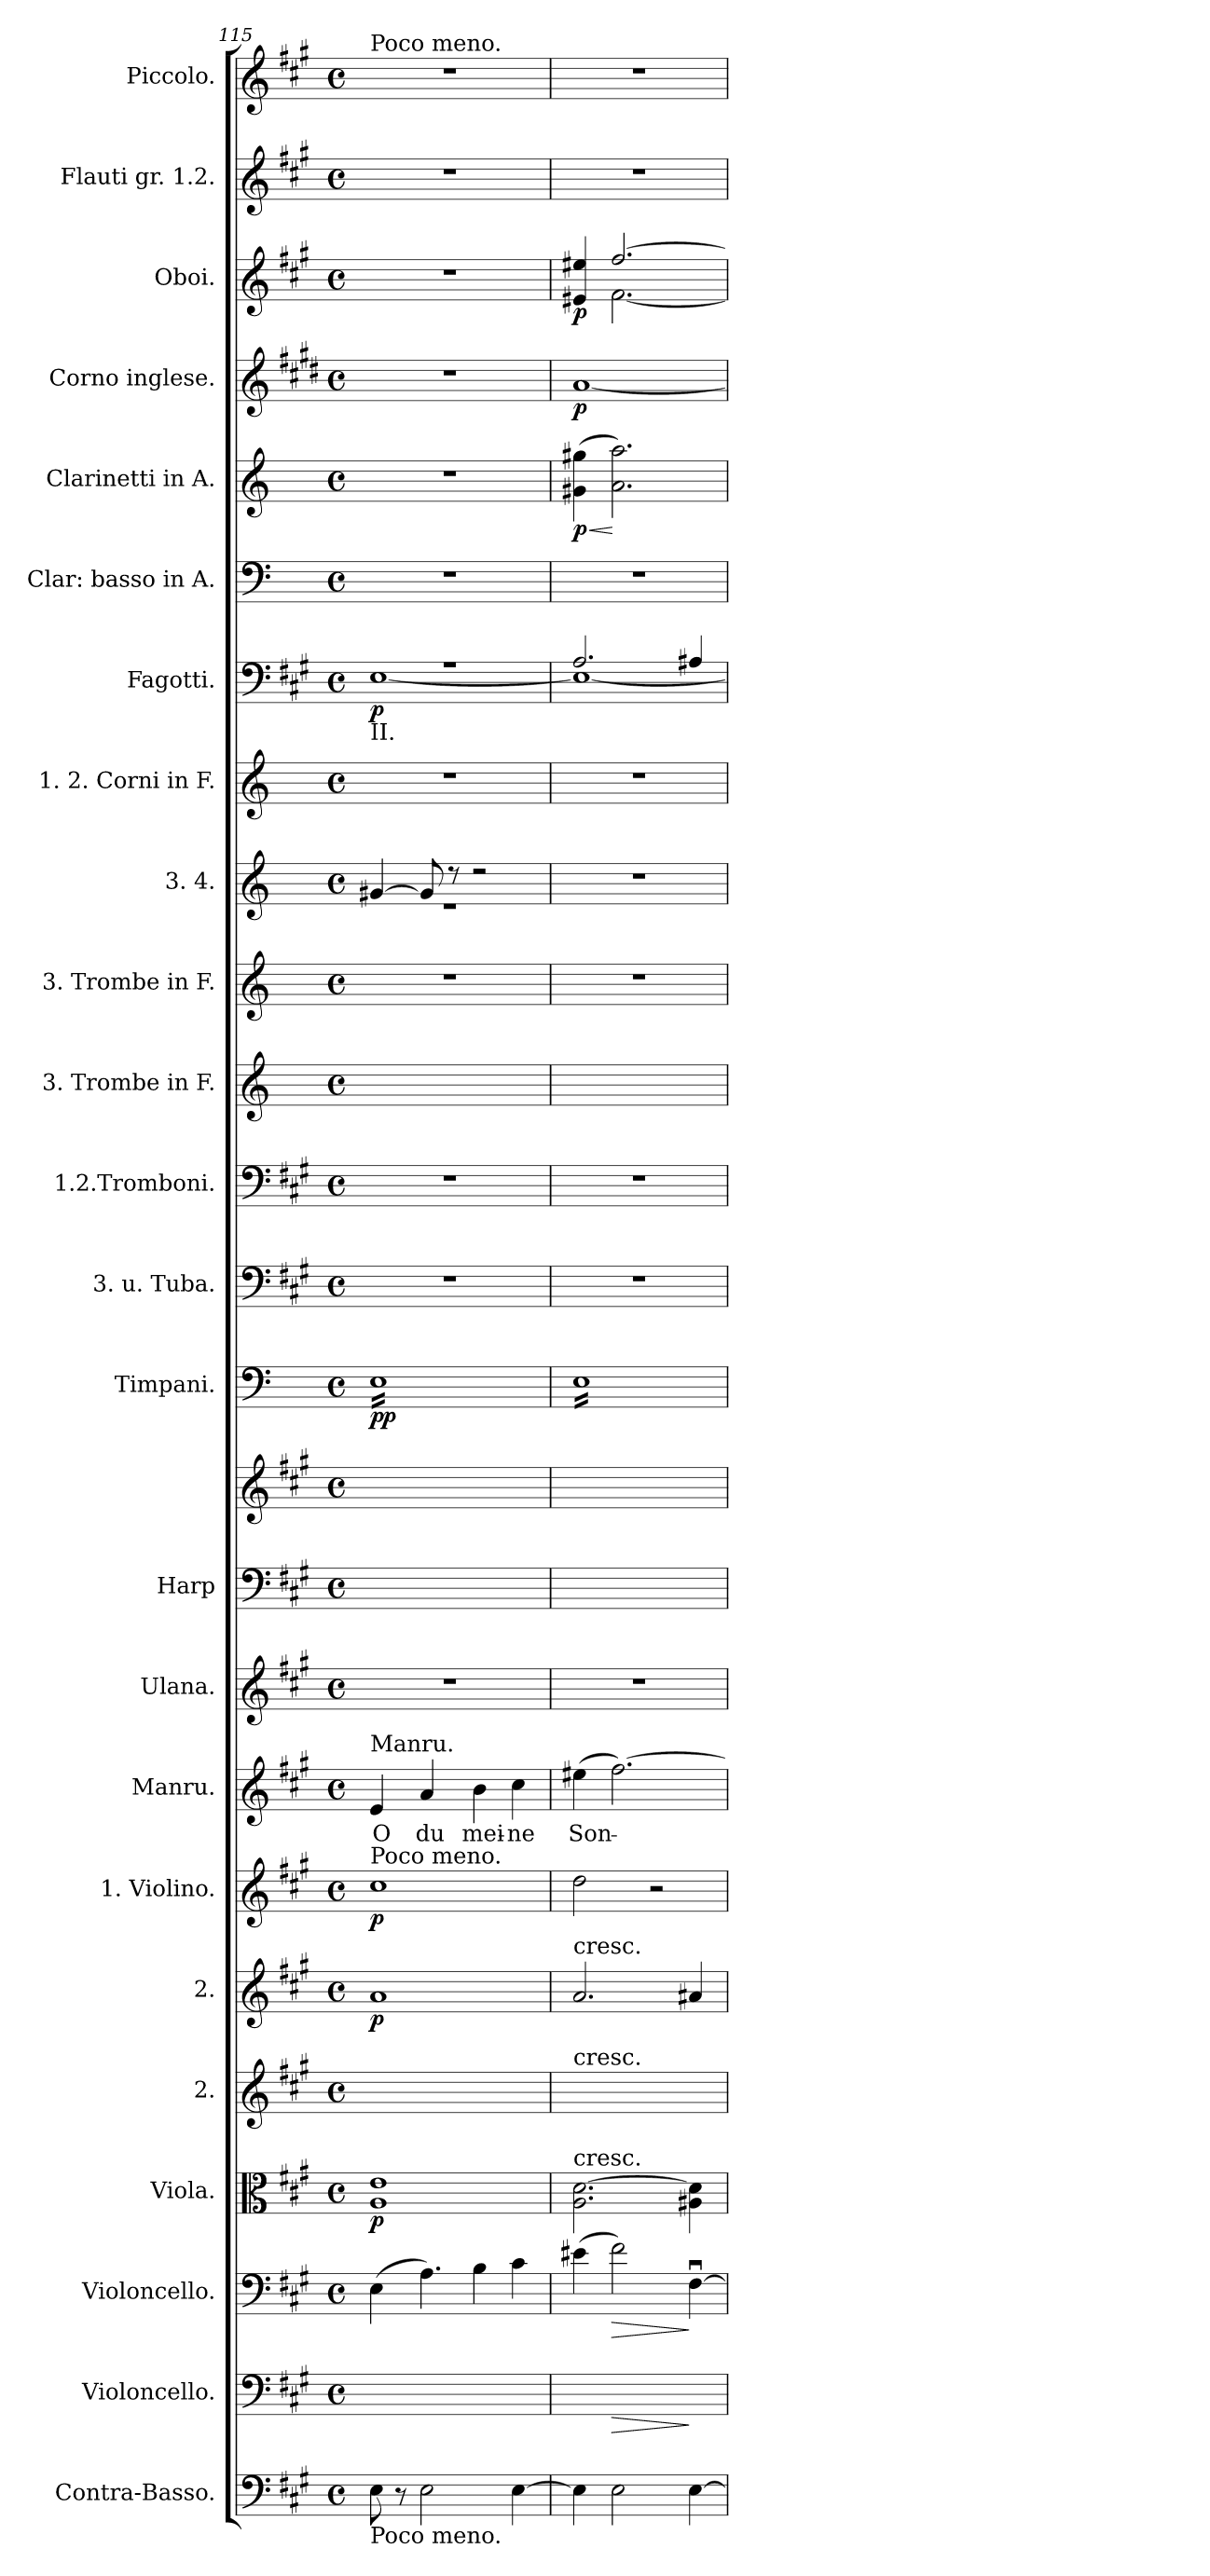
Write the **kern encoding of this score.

**kern	**kern	**dynam	**kern	**dynam	**kern	**dynam	**kern	**kern	**dynam	**kern	**dynam	**kern	**text	**kern	**kern	**kern	**kern	**dynam	**kern	**kern	**kern	**kern	**kern	**kern	**kern	**dynam	**kern	**kern	**dynam	**kern	**dynam	**kern	**dynam	**kern	**kern
*part24	*part23	*part23	*part22	*part22	*part21	*part21	*part20	*part19	*part19	*part18	*part18	*part17	*part17	*part16	*part15	*part15	*part14	*part14	*part13	*part12	*part11	*part10	*part9	*part8	*part7	*part7	*part6	*part5	*part5	*part4	*part4	*part3	*part3	*part2	*part1
*staff25	*staff24	*staff24	*staff23	*staff23	*staff22	*staff22	*staff21	*staff20	*staff20	*staff19	*staff19	*staff18	*staff18	*staff17	*staff16	*staff15	*staff14	*staff14	*staff13	*staff12	*staff11	*staff10	*staff9	*staff8	*staff7	*staff7	*staff6	*staff5	*staff5	*staff4	*staff4	*staff3	*staff3	*staff2	*staff1
*I"Contra-Basso.	*I"Violoncello.	*	*I"Violoncello.	*	*I"Viola.	*	*I"2.	*I"2.	*	*I"1. Violino.	*	*I"Manru.	*	*I"Ulana.	*I"Harp	*	*I"Timpani.	*	*I"3. u. Tuba.	*I"1.2.Tromboni.	*I"3. Trombe in F.	*I"3. Trombe in F.	*I"3. 4.	*I"1. 2. Corni in F.	*I"Fagotti.	*	*I"Clar: basso in A.	*I"Clarinetti in A.	*	*I"Corno inglese.	*	*I"Oboi.	*	*I"Flauti gr. 1.2.	*I"Piccolo.
*I'C.-B.	*	*	*	*	*I'Vl.	*	*	*	*	*I'1. Viol.	*	*	*	*	*	*	*I'Timp.	*	*I'3. u. Tub.	*I'1.2. Tromb.	*	*I'Trombe.	*	*I'1. 2. Corni.	*I'Fag.	*	*I'basso.	*I'1.2. Clar. A.	*	*I'Cor.ingl.	*	*I'Ob.	*	*I'Fl.	*
*clefF4	*clefF4	*	*clefF4	*	*clefC3	*	*clefG2	*clefG2	*	*clefG2	*	*clefG2	*	*clefG2	*clefF4	*clefG2	*clefF4	*	*clefF4	*clefF4	*clefG2	*clefG2	*clefG2	*clefG2	*clefF4	*	*clefF4	*clefG2	*	*clefG2	*	*clefG2	*	*clefG2	*clefG2
*	*	*	*	*	*	*	*	*	*	*	*	*ITrd8c12	*	*	*	*	*	*	*	*	*ITrd-3c-5	*ITrd-3c-5	*ITrd4c7	*ITrd4c7	*	*	*ITrd2c3	*ITrd2c3	*	*ITrd4c7	*	*	*	*	*
*k[f#c#g#]	*k[f#c#g#]	*	*k[f#c#g#]	*	*k[f#c#g#]	*	*k[f#c#g#]	*k[f#c#g#]	*	*k[f#c#g#]	*	*k[f#c#g#]	*	*k[f#c#g#]	*k[f#c#g#]	*k[f#c#g#]	*k[]	*	*k[f#c#g#]	*k[f#c#g#]	*k[b-]	*k[b-]	*k[b-]	*k[b-]	*k[f#c#g#]	*	*k[f#c#g#]	*k[f#c#g#]	*	*k[f#c#g#]	*	*k[f#c#g#]	*	*k[f#c#g#]	*k[f#c#g#]
*M4/4	*M4/4	*	*M4/4	*	*M4/4	*	*M4/4	*M4/4	*	*M4/4	*	*M4/4	*	*M4/4	*M4/4	*M4/4	*M4/4	*	*M4/4	*M4/4	*M4/4	*M4/4	*M4/4	*M4/4	*M4/4	*	*M4/4	*M4/4	*	*M4/4	*	*M4/4	*	*M4/4	*M4/4
*met(c)	*met(c)	*	*met(c)	*	*met(c)	*	*met(c)	*met(c)	*	*met(c)	*	*met(c)	*	*met(c)	*met(c)	*met(c)	*met(c)	*	*met(c)	*met(c)	*met(c)	*met(c)	*met(c)	*met(c)	*met(c)	*	*met(c)	*met(c)	*	*met(c)	*	*met(c)	*	*met(c)	*met(c)
=115	=115	=115	=115	=115	=115	=115	=115	=115	=115	=115	=115	=115	=115	=115	=115	=115	=115	=115	=115	=115	=115	=115	=115	=115	=115	=115	=115	=115	=115	=115	=115	=115	=115	=115	=115
*	*	*	*	*	*	*	*	*	*	*	*	*	*	*	*	*	*	*	*	*	*	*	*^	*	*^	*	*	*	*	*	*	*	*	*	*
!	!	!	!	!	!	!	!	!	!	!	!	!	!	!	!	!	!	!	!	!	!	!	!	!	!	!	!	!	!	!	!	!	!	!	!	!	!LO:TX:a:t=Poco meno.
!	!	!	!	!	!	!	!	!	!	!	!	!	!	!	!	!	!	!	!	!	!	!	!	!	!	!LO:TX:b:t=II.	!	!	!	!	!	!	!	!	!	!	!
!	!	!	!	!	!	!	!	!	!	!	!	!LO:TX:a:t=Manru.	!	!	!	!	!	!	!	!	!	!	!	!	!	!	!	!	!	!	!	!	!	!	!	!	!
!	!	!	!	!	!	!	!	!	!	!LO:TX:a:t=Poco meno.	!	!	!	!	!	!	!	!	!	!	!	!	!	!	!	!	!	!	!	!	!	!	!	!	!	!	!
!LO:TX:b:t=Poco meno.	!	!	!	!	!	!	!	!	!	!	!	!	!	!	!	!	!	!	!	!	!	!	!	!	!	!	!	!	!	!	!	!	!	!	!	!	!
*	*	*	*	*	*	*	*	*	*	*	*	*	*	*	*	*	*tremolo	*	*	*	*	*	*	*	*	*	*	*	*	*	*	*	*	*	*	*	*
8E\	(4E\yy	.	(4E\	.	1A 1e	p	1ayy	1a	p	1cc#	p	4E/	O	1r	1ryy	1ryy	16ELL	pp	1r	1r	1ryy	1r	[4c#X/	1re	1r	1rA	[1E	p	1r	1r	.	1r	.	1r	.	1r	1r
.	.	.	.	.	.	.	.	.	.	.	.	.	.	.	.	.	16E	.	.	.	.	.	.	.	.	.	.	.	.	.	.	.	.	.	.	.	.
8r	.	.	.	.	.	.	.	.	.	.	.	.	.	.	.	.	16E	.	.	.	.	.	.	.	.	.	.	.	.	.	.	.	.	.	.	.	.
.	.	.	.	.	.	.	.	.	.	.	.	.	.	.	.	.	16E	.	.	.	.	.	.	.	.	.	.	.	.	.	.	.	.	.	.	.	.
!	!LO:N:vis=4.	!	!LO:N:vis=4.	!	!	!	!	!	!	!	!	!	!	!	!	!	!	!	!	!	!	!	!	!	!	!	!	!	!	!	!	!	!	!	!	!	!
2E\	4A\yy)	.	4A\)	.	.	.	.	.	.	.	.	4A/	du	.	.	.	16E	.	.	.	.	.	8c#/]	.	.	.	.	.	.	.	.	.	.	.	.	.	.
.	.	.	.	.	.	.	.	.	.	.	.	.	.	.	.	.	16E	.	.	.	.	.	.	.	.	.	.	.	.	.	.	.	.	.	.	.	.
.	.	.	.	.	.	.	.	.	.	.	.	.	.	.	.	.	16E	.	.	.	.	.	8r	.	.	.	.	.	.	.	.	.	.	.	.	.	.
.	.	.	.	.	.	.	.	.	.	.	.	.	.	.	.	.	16E	.	.	.	.	.	.	.	.	.	.	.	.	.	.	.	.	.	.	.	.
.	4B\yy	.	4B\	.	.	.	.	.	.	.	.	4B\	mei-	.	.	.	16E	.	.	.	.	.	2r	.	.	.	.	.	.	.	.	.	.	.	.	.	.
.	.	.	.	.	.	.	.	.	.	.	.	.	.	.	.	.	16E	.	.	.	.	.	.	.	.	.	.	.	.	.	.	.	.	.	.	.	.
.	.	.	.	.	.	.	.	.	.	.	.	.	.	.	.	.	16E	.	.	.	.	.	.	.	.	.	.	.	.	.	.	.	.	.	.	.	.
.	.	.	.	.	.	.	.	.	.	.	.	.	.	.	.	.	16E	.	.	.	.	.	.	.	.	.	.	.	.	.	.	.	.	.	.	.	.
[4E\	4c#\yy	.	4c#\	.	.	.	.	.	.	.	.	4c#\	-ne	.	.	.	16E	.	.	.	.	.	.	.	.	.	.	.	.	.	.	.	.	.	.	.	.
.	.	.	.	.	.	.	.	.	.	.	.	.	.	.	.	.	16E	.	.	.	.	.	.	.	.	.	.	.	.	.	.	.	.	.	.	.	.
.	.	.	.	.	.	.	.	.	.	.	.	.	.	.	.	.	16E	.	.	.	.	.	.	.	.	.	.	.	.	.	.	.	.	.	.	.	.
.	.	.	.	.	.	.	.	.	.	.	.	.	.	.	.	.	16EJJ	.	.	.	.	.	.	.	.	.	.	.	.	.	.	.	.	.	.	.	.
*	*	*	*	*	*	*	*	*	*	*	*	*	*	*	*	*	*	*	*	*	*	*	*v	*v	*	*	*	*	*	*	*	*	*	*	*	*	*
=116	=116	=116	=116	=116	=116	=116	=116	=116	=116	=116	=116	=116	=116	=116	=116	=116	=116	=116	=116	=116	=116	=116	=116	=116	=116	=116	=116	=116	=116	=116	=116	=116	=116	=116	=116	=116
!	!	!	!	!	!	!	!	!LO:TX:t=cresc.	!	!	!	!	!	!	!	!	!	!	!	!	!	!	!	!	!	!	!	!	!	!	!	!	!	!	!	!
!	!	!	!	!	!	!	!LO:TX:t=cresc.	!	!	!	!	!	!	!	!	!	!	!	!	!	!	!	!	!	!	!	!	!	!	!	!	!	!	!	!	!
!	!	!	!	!	!LO:TX:t=cresc.	!	!	!	!	!	!	!	!	!	!	!	!	!	!	!	!	!	!	!	!	!	!	!	!	!	!	!	!	!	!	!
!	!	!	!	!	!	!	!	!	!	!	!	!	!	!	!	!	!	!	!	!	!	!	!	!	!	!	!	!	!	!LO:HP:b	!	!	!	!	!	!
*	*	*	*	*	*	*	*	*	*	*	*	*	*	*	*	*	*	*	*	*	*	*	*	*	*	*	*	*	*	*	*	*	*^	*	*	*
4E\]	(4e#X\yy	.	(4e#X\	.	2.A\ [2.d\	.	2.a/yy	2.a/	.	2dd\	.	(4e#X\	Son-	1r	1ryy	1ryy	16ELL	.	1r	1r	1ryy	1r	1r	1r	2.A/	1E_	.	1r	(4e#X\ 4ee#X\	< p	[1d	p	4e#X/ 4ee#X/	4ryy	p	1r	1r
.	.	.	.	.	.	.	.	.	.	.	.	.	.	.	.	.	16E	.	.	.	.	.	.	.	.	.	.	.	.	.	.	.	.	.	.	.	.
.	.	.	.	.	.	.	.	.	.	.	.	.	.	.	.	.	16E	.	.	.	.	.	.	.	.	.	.	.	.	.	.	.	.	.	.	.	.
.	.	.	.	.	.	.	.	.	.	.	.	.	.	.	.	.	16E	.	.	.	.	.	.	.	.	.	.	.	.	.	.	.	.	.	.	.	.
!	!	!LO:HP:b	!	!LO:HP:b	!	!	!	!	!	!	!	!	!	!	!	!	!	!	!	!	!	!	!	!	!	!	!	!	!	!	!	!	!	!	!	!	!
2E\	2f#\yy)	>	2f#\)	>	.	.	.	.	.	.	.	[2.f#\)	.	.	.	.	16E	.	.	.	.	.	.	.	.	.	.	.	2.f#\ 2.ff#\)	[	.	.	[2.ff#/	[2.f#\	.	.	.
.	.	.	.	.	.	.	.	.	.	.	.	.	.	.	.	.	16E	.	.	.	.	.	.	.	.	.	.	.	.	.	.	.	.	.	.	.	.
.	.	.	.	.	.	.	.	.	.	.	.	.	.	.	.	.	16E	.	.	.	.	.	.	.	.	.	.	.	.	.	.	.	.	.	.	.	.
.	.	.	.	.	.	.	.	.	.	.	.	.	.	.	.	.	16E	.	.	.	.	.	.	.	.	.	.	.	.	.	.	.	.	.	.	.	.
.	.	.	.	.	.	.	.	.	.	2r	.	.	.	.	.	.	16E	.	.	.	.	.	.	.	.	.	.	.	.	.	.	.	.	.	.	.	.
.	.	.	.	.	.	.	.	.	.	.	.	.	.	.	.	.	16E	.	.	.	.	.	.	.	.	.	.	.	.	.	.	.	.	.	.	.	.
.	.	.	.	.	.	.	.	.	.	.	.	.	.	.	.	.	16E	.	.	.	.	.	.	.	.	.	.	.	.	.	.	.	.	.	.	.	.
.	.	.	.	.	.	.	.	.	.	.	.	.	.	.	.	.	16E	.	.	.	.	.	.	.	.	.	.	.	.	.	.	.	.	.	.	.	.
[4E\	[4F#u\yy	]	[4F#u\	]	4A#X\ 4d]\	.	4a#X/yy	4a#X/	.	.	.	.	.	.	.	.	16E	.	.	.	.	.	.	.	4A#X/	.	.	.	.	.	.	.	.	.	.	.	.
.	.	.	.	.	.	.	.	.	.	.	.	.	.	.	.	.	16E	.	.	.	.	.	.	.	.	.	.	.	.	.	.	.	.	.	.	.	.
.	.	.	.	.	.	.	.	.	.	.	.	.	.	.	.	.	16E	.	.	.	.	.	.	.	.	.	.	.	.	.	.	.	.	.	.	.	.
.	.	.	.	.	.	.	.	.	.	.	.	.	.	.	.	.	16EJJ	.	.	.	.	.	.	.	.	.	.	.	.	.	.	.	.	.	.	.	.
*	*	*	*	*	*	*	*	*	*	*	*	*	*	*	*	*	*Xtremolo	*	*	*	*	*	*	*	*	*	*	*	*	*	*	*	*	*	*	*	*
*	*	*	*	*	*	*	*	*	*	*	*	*	*	*	*	*	*	*	*	*	*	*	*	*	*v	*v	*	*	*	*	*	*	*v	*v	*	*	*
=	=	=	=	=	=	=	=	=	=	=	=	=	=	=	=	=	=	=	=	=	=	=	=	=	=	=	=	=	=	=	=	=	=	=	=
*-	*-	*-	*-	*-	*-	*-	*-	*-	*-	*-	*-	*-	*-	*-	*-	*-	*-	*-	*-	*-	*-	*-	*-	*-	*-	*-	*-	*-	*-	*-	*-	*-	*-	*-	*-
